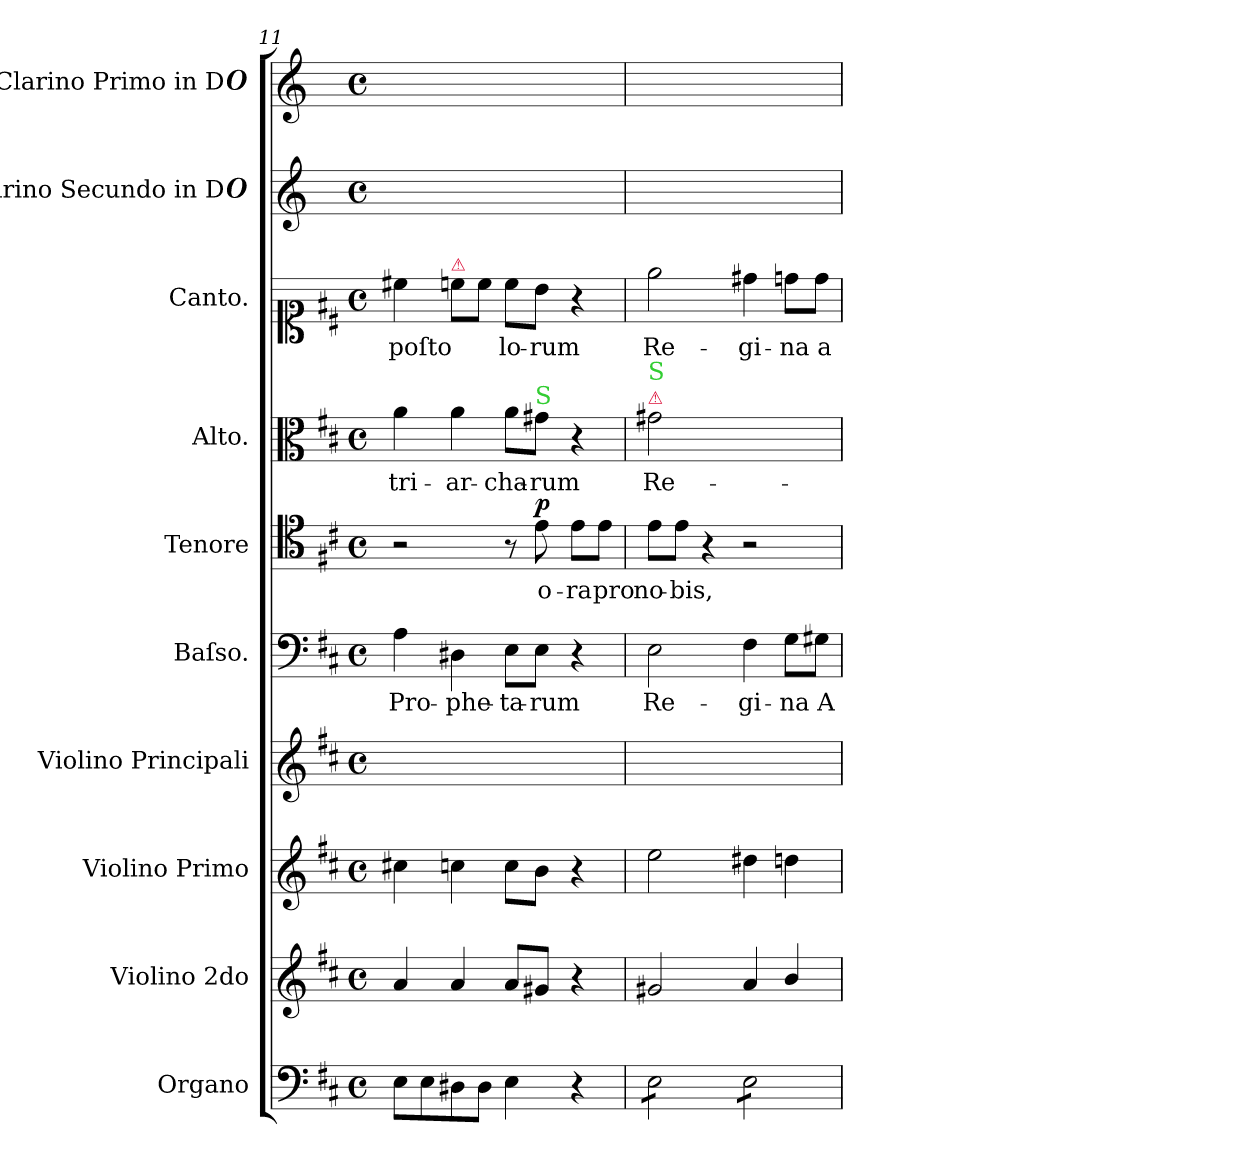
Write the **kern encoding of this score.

**kern	**kern	**kern	**kern	**kern	**text	**kern	**text	**dynam	**kern	**text	**kern	**text	**kern	**kern
*part10	*part9	*part8	*part7	*part6	*part6	*part5	*part5	*part5	*part4	*part4	*part3	*part3	*part2	*part1
*staff10	*staff9	*staff8	*staff7	*staff6	*staff6	*staff5	*staff5	*staff5	*staff4	*staff4	*staff3	*staff3	*staff2	*staff1
*I"Organo	*I"Violino 2do	*I"Violino Primo	*I"Violino Principali	*I"Baſso.	*	*I"Tenore	*	*	*I"Alto.	*	*I"Canto.	*	*I"Clarino Secundo in D#	*I"Clarino Primo in D#
*I'org	*I'vl 2	*I'vl 1	*I'vl princ	*I'B	*	*I'T	*	*	*I'A	*	*	*	*I'Clno 2	*I'Clno 1
*clefF4	*clefG2	*clefG2	*clefG2	*clefF4	*	*clefC4	*	*	*clefC3	*	*clefC1	*	*clefG2	*clefG2
*	*	*	*	*	*	*	*	*	*	*	*	*	*ITrd-1c-2	*ITrd-1c-2
*k[f#c#]	*k[f#c#]	*k[f#c#]	*k[f#c#]	*k[f#c#]	*	*k[f#c#]	*	*	*k[f#c#]	*	*k[f#c#]	*	*k[f#c#]	*k[f#c#]
*M4/4	*M4/4	*M4/4	*M4/4	*M4/4	*	*M4/4	*	*	*M4/4	*	*M4/4	*	*M4/4	*M4/4
*met(c)	*met(c)	*met(c)	*met(c)	*met(c)	*	*met(c)	*	*	*met(c)	*	*met(c)	*	*met(c)	*met(c)
=11	=11	=11	=11	=11	=11	=11	=11	=11	=11	=11	=11	=11	=11	=11
8E\L	4a/	4cc#X\	1ryy	4A\	Pro-	2r	.	.	4a\	-tri-	4cc#X\	-poſto	1ryy	1ryy
8E\	.	.	.	.	.	.	.	.	.	.	.	.	.	.
!	!	!	!	!	!	!	!	!	!	!	!LO:TX:a:color=crimson:t=⚠	!	!	!
8D#X\	4a/	4ccn\	.	4D#X\	-phe-	.	.	.	4a\	-ar-	8ccn\L	.	.	.
8D#\J	.	.	.	.	.	.	.	.	.	.	8cc\J	.	.	.
4E\	8a/L	8cc\L	.	8E\L	-ta-	8r	.	.	8a\L	-cha-	8cc\L	-lo-	.	.
!	!	!	!	!	!	!	!	!	!LO:TX:a:color=limegreen:t=S	!	!	!	!	!
!	!	!	!	!	!	!	!	!LO:DY:a	!	!	!	!	!	!
.	8g#X/J	8b\J	.	8E\J	-rum	8e\	o-	p	8g#X\J	-rum	8b\J	-rum	.	.
4r	4r	4r	.	4r	.	8e\L	-ra	.	4r	.	4r	.	.	.
.	.	.	.	.	.	8e\J	pro	.	.	.	.	.	.	.
=12	=12	=12	=12	=12	=12	=12	=12	=12	=12	=12	=12	=12	=12	=12
!	!	!	!	!	!	!	!	!	!LO:TX:a:color=crimson:t=⚠	!	!	!	!	!
!	!	!	!	!	!	!	!	!	!LO:TX:a:color=limegreen:t=S	!	!	!	!	!
!	!	!	!	!	!	!	!	!	!	!	!	!LO:LY:i	!	!
*tremolo	*	*	*	*	*	*	*	*	*	*	*	*	*	*
8E\L	2g#X/	2ee\	1ryy	2E\	Re-	8e\L	no-	.	2g#X	Re-	2ee\	Re-	1ryy	1ryy
8E\	.	.	.	.	.	8e\J	-bis,	.	.	.	.	.	.	.
8E\	.	.	.	.	.	4r	.	.	.	.	.	.	.	.
8E\J	.	.	.	.	.	.	.	.	.	.	.	.	.	.
!	!	!	!	!	!	!	!	!	!	!	!	!LO:LY:i	!	!
8E\L	4a/	4dd#X\	.	4F#\	-gi-	2r	.	.	4a\yy	-gi-	4dd#X\	-gi-	.	.
8E\	.	.	.	.	.	.	.	.	.	.	.	.	.	.
!	!	!	!	!	!	!	!	!	!	!	!	!LO:LY:i	!	!
8E\	4b/	4ddn\	.	8G\L	-na	.	.	.	8b\Lyy	-na	8ddn\L	-na	.	.
!	!	!	!	!	!	!	!	!	!	!	!	!LO:LY:i	!	!
8E\J	.	.	.	8G#X\J	A-	.	.	.	8b\Jyy	A-	8dd\J	a-	.	.
*Xtremolo	*	*	*	*	*	*	*	*	*	*	*	*	*	*
=	=	=	=	=	=	=	=	=	=	=	=	=	=	=
*-	*-	*-	*-	*-	*-	*-	*-	*-	*-	*-	*-	*-	*-	*-
